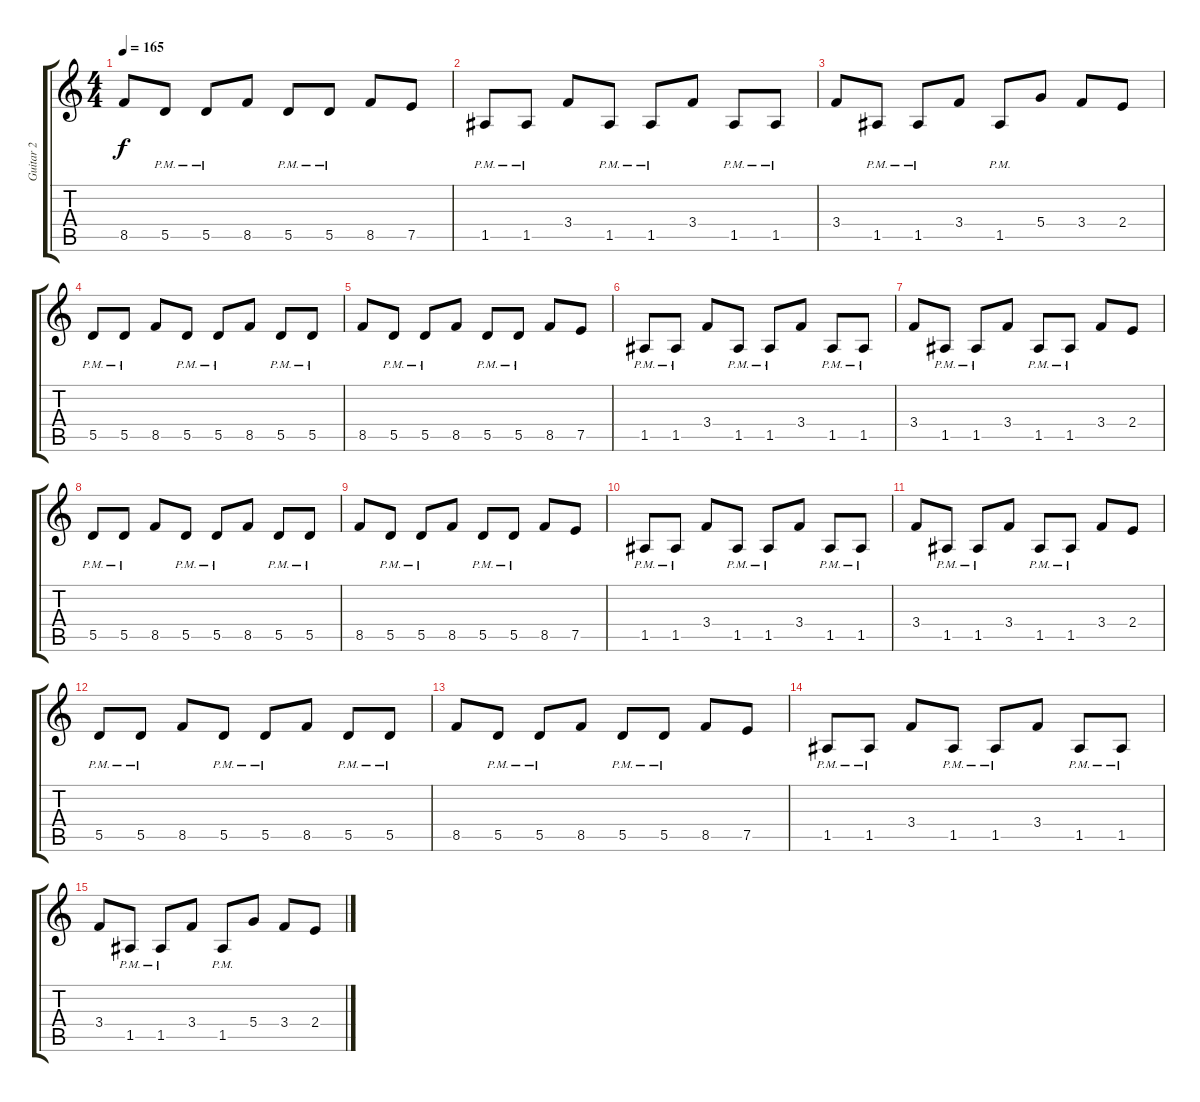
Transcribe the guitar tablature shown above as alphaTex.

\track ("Guitar 2" "Guitar 2") {instrument overdrivenguitar}
\staff {score tabs}
\tuning (E4 B3 G3 D3 A2 E2) {hide}
\ts (4 4)
\tempo 165
\clef g2
\ks c
8.5.8{dy f} 5.5{pm}.8 5.5{pm}.8 8.5.8 5.5{pm}.8 5.5{pm}.8 8.5.8 7.5.8 |
1.5{pm}.8 1.5{pm}.8 3.4.8 1.5{pm}.8 1.5{pm}.8 3.4.8 1.5{pm}.8 1.5{pm}.8 |
3.4.8 1.5{pm}.8 1.5{pm}.8 3.4.8 1.5{pm}.8 5.4.8 3.4.8 2.4.8 |
5.5{pm}.8 5.5{pm}.8 8.5.8 5.5{pm}.8 5.5{pm}.8 8.5.8 5.5{pm}.8 5.5{pm}.8 |
8.5.8 5.5{pm}.8 5.5{pm}.8 8.5.8 5.5{pm}.8 5.5{pm}.8 8.5.8 7.5.8 |
1.5{pm}.8 1.5{pm}.8 3.4.8 1.5{pm}.8 1.5{pm}.8 3.4.8 1.5{pm}.8 1.5{pm}.8 |
3.4.8 1.5{pm}.8 1.5{pm}.8 3.4.8 1.5{pm}.8 1.5{pm}.8 3.4.8 2.4.8 |
5.5{pm}.8 5.5{pm}.8 8.5.8 5.5{pm}.8 5.5{pm}.8 8.5.8 5.5{pm}.8 5.5{pm}.8 |
8.5.8 5.5{pm}.8 5.5{pm}.8 8.5.8 5.5{pm}.8 5.5{pm}.8 8.5.8 7.5.8 |
1.5{pm}.8 1.5{pm}.8 3.4.8 1.5{pm}.8 1.5{pm}.8 3.4.8 1.5{pm}.8 1.5{pm}.8 |
3.4.8 1.5{pm}.8 1.5{pm}.8 3.4.8 1.5{pm}.8 1.5{pm}.8 3.4.8 2.4.8 |
5.5{pm}.8 5.5{pm}.8 8.5.8 5.5{pm}.8 5.5{pm}.8 8.5.8 5.5{pm}.8 5.5{pm}.8 |
8.5.8 5.5{pm}.8 5.5{pm}.8 8.5.8 5.5{pm}.8 5.5{pm}.8 8.5.8 7.5.8 |
1.5{pm}.8 1.5{pm}.8 3.4.8 1.5{pm}.8 1.5{pm}.8 3.4.8 1.5{pm}.8 1.5{pm}.8 |
3.4.8 1.5{pm}.8 1.5{pm}.8 3.4.8 1.5{pm}.8 5.4.8 3.4.8 2.4.8
